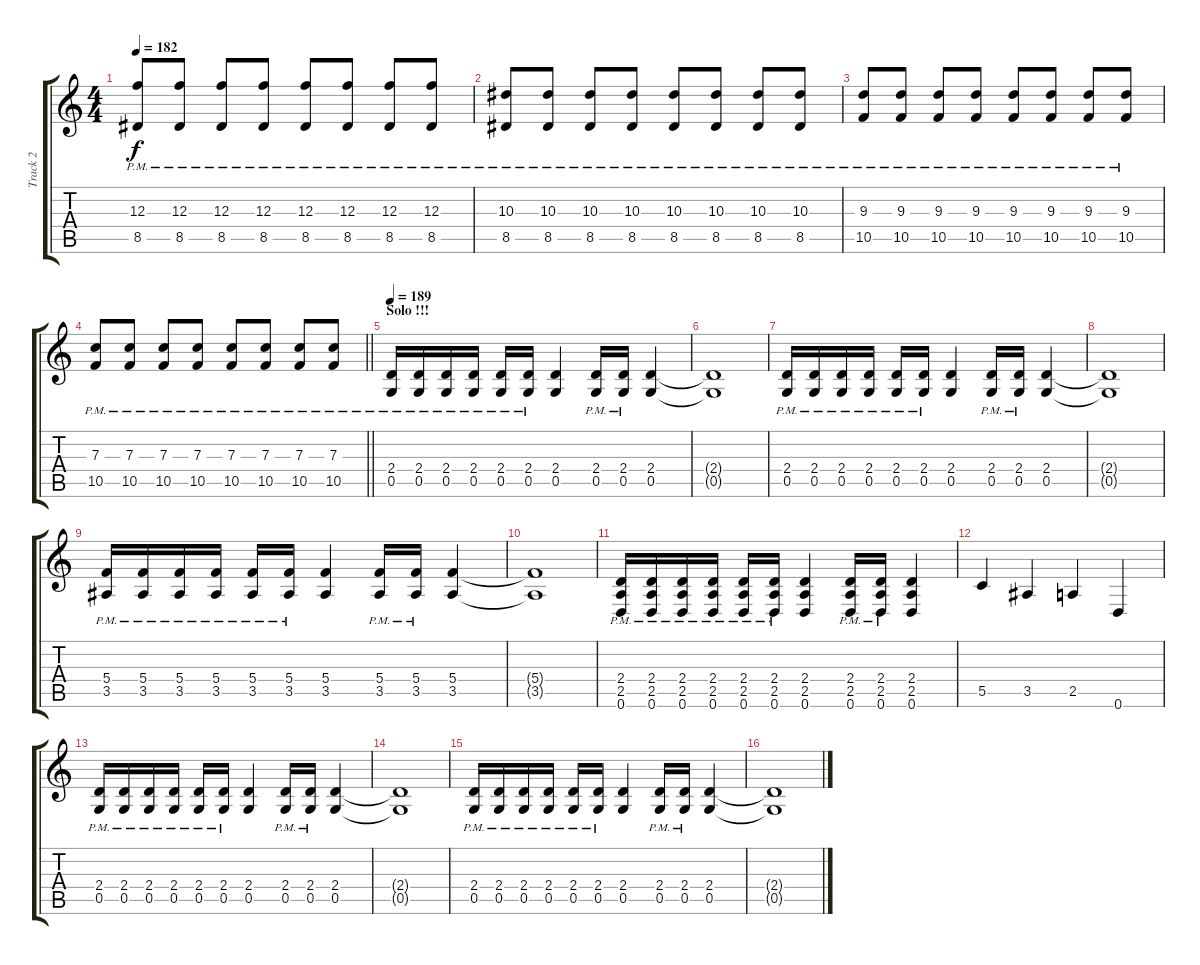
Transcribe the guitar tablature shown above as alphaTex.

\track ("Track 2" "Track 2") {instrument distortionguitar}
\staff {score tabs}
\tuning (D4 A3 F3 C3 G2 D2) {hide}
\ts (4 4)
\tempo 182
\clef g2
\ks c
(12.3{pm} 8.5{pm}).8{dy f} (12.3{pm} 8.5{pm}).8 (12.3{pm} 8.5{pm}).8 (12.3{pm} 8.5{pm}).8 (12.3{pm} 8.5{pm}).8 (12.3{pm} 8.5{pm}).8 (12.3{pm} 8.5{pm}).8 (12.3{pm} 8.5{pm}).8 |
(10.3{pm} 8.5{pm}).8 (10.3{pm} 8.5{pm}).8 (10.3{pm} 8.5{pm}).8 (10.3{pm} 8.5{pm}).8 (10.3{pm} 8.5{pm}).8 (10.3{pm} 8.5{pm}).8 (10.3{pm} 8.5{pm}).8 (10.3{pm} 8.5{pm}).8 |
(9.3{pm} 10.5{pm}).8 (9.3{pm} 10.5{pm}).8 (9.3{pm} 10.5{pm}).8 (9.3{pm} 10.5{pm}).8 (9.3{pm} 10.5{pm}).8 (9.3{pm} 10.5{pm}).8 (9.3{pm} 10.5{pm}).8 (9.3{pm} 10.5{pm}).8 |
\barLineRight lightlight
(7.3{pm} 10.5{pm}).8 (7.3{pm} 10.5{pm}).8 (7.3{pm} 10.5{pm}).8 (7.3{pm} 10.5{pm}).8 (7.3{pm} 10.5{pm}).8 (7.3{pm} 10.5{pm}).8 (7.3{pm} 10.5{pm}).8 (7.3{pm} 10.5{pm}).8 |
\section ("" "Solo !!!")
\tempo 189
(2.4{pm} 0.5{pm}).16 (2.4{pm} 0.5{pm}).16 (2.4{pm} 0.5{pm}).16 (2.4{pm} 0.5{pm}).16 (2.4{pm} 0.5{pm}).16 (2.4{pm} 0.5{pm}).16 (2.4 0.5).4 (2.4{pm} 0.5{pm}).16 (2.4{pm} 0.5{pm}).16 (2.4 0.5).4 |
(2.4{t} 0.5{t}).1 |
(2.4{pm} 0.5{pm}).16 (2.4{pm} 0.5{pm}).16 (2.4{pm} 0.5{pm}).16 (2.4{pm} 0.5{pm}).16 (2.4{pm} 0.5{pm}).16 (2.4{pm} 0.5{pm}).16 (2.4 0.5).4 (2.4{pm} 0.5{pm}).16 (2.4{pm} 0.5{pm}).16 (2.4 0.5).4 |
(2.4{t} 0.5{t}).1 |
(5.4{pm} 3.5{pm}).16 (5.4{pm} 3.5{pm}).16 (5.4{pm} 3.5{pm}).16 (5.4{pm} 3.5{pm}).16 (5.4{pm} 3.5{pm}).16 (5.4{pm} 3.5{pm}).16 (5.4 3.5).4 (5.4{pm} 3.5{pm}).16 (5.4{pm} 3.5{pm}).16 (5.4 3.5).4 |
(5.4{t} 3.5{t}).1 |
(2.4{pm} 2.5{pm} 0.6{pm}).16 (2.4{pm} 2.5{pm} 0.6{pm}).16 (2.4{pm} 2.5{pm} 0.6{pm}).16 (2.4{pm} 2.5{pm} 0.6{pm}).16 (2.4{pm} 2.5{pm} 0.6{pm}).16 (2.4{pm} 2.5{pm} 0.6{pm}).16 (2.4 2.5 0.6).4 (2.4{pm} 2.5{pm} 0.6{pm}).16 (2.4{pm} 2.5{pm} 0.6{pm}).16 (2.4 2.5 0.6).4 |
5.5.4 3.5.4 2.5.4 0.6.4 |
(2.4{pm} 0.5{pm}).16 (2.4{pm} 0.5{pm}).16 (2.4{pm} 0.5{pm}).16 (2.4{pm} 0.5{pm}).16 (2.4{pm} 0.5{pm}).16 (2.4{pm} 0.5{pm}).16 (2.4 0.5).4 (2.4{pm} 0.5{pm}).16 (2.4{pm} 0.5{pm}).16 (2.4 0.5).4 |
(2.4{t} 0.5{t}).1 |
(2.4{pm} 0.5{pm}).16 (2.4{pm} 0.5{pm}).16 (2.4{pm} 0.5{pm}).16 (2.4{pm} 0.5{pm}).16 (2.4{pm} 0.5{pm}).16 (2.4{pm} 0.5{pm}).16 (2.4 0.5).4 (2.4{pm} 0.5{pm}).16 (2.4{pm} 0.5{pm}).16 (2.4 0.5).4 |
(2.4{t} 0.5{t}).1
